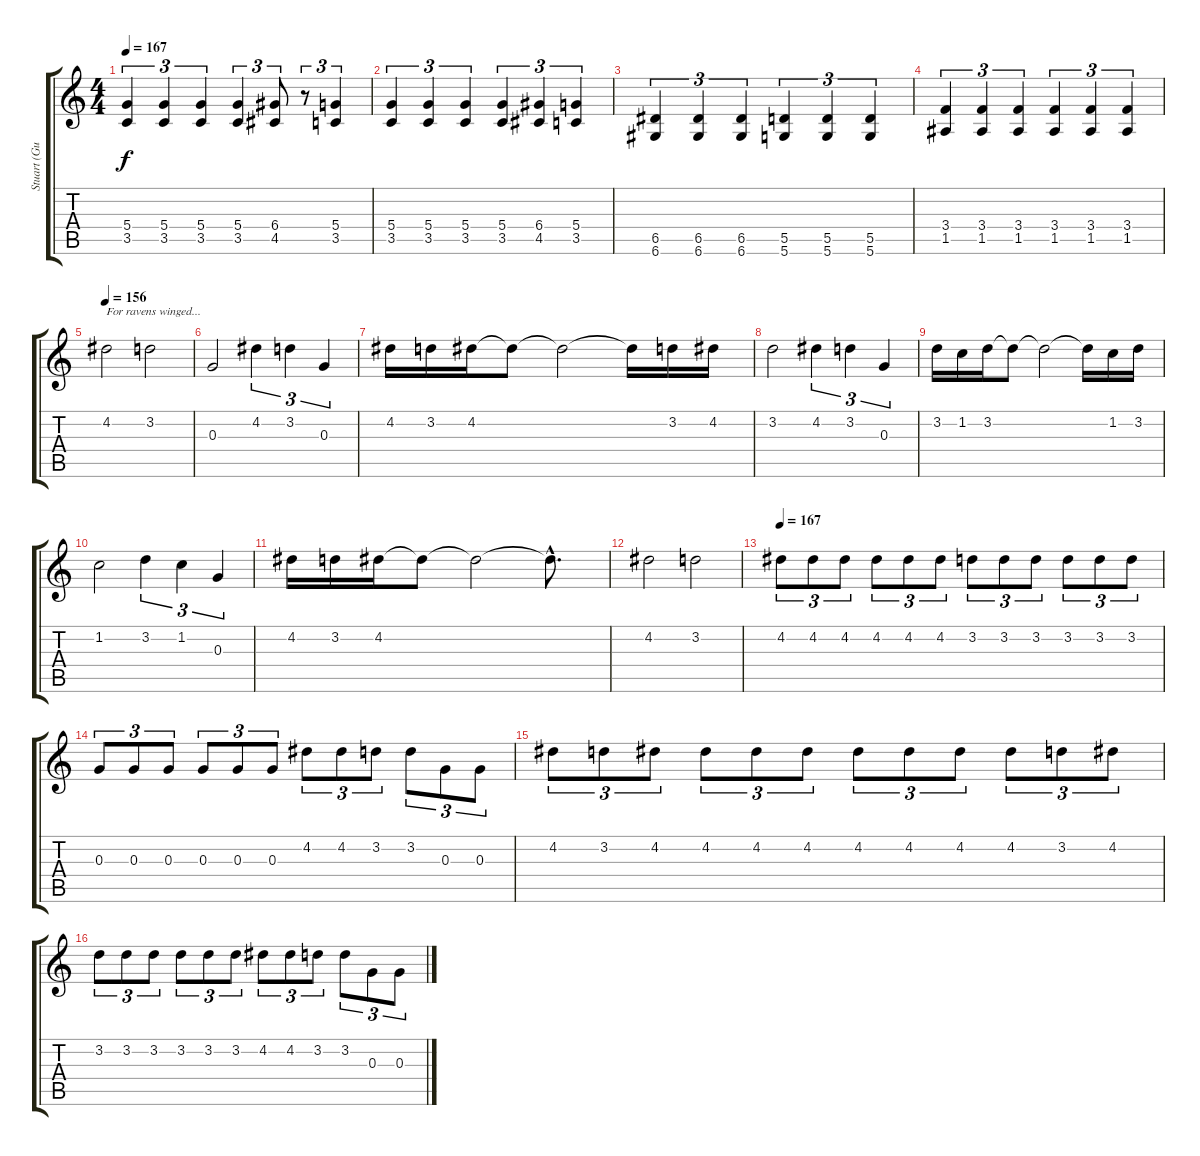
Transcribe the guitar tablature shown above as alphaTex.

\track ("Stuart (Guitar)" "Stuart (Gu") {instrument distortionguitar}
\staff {score tabs}
\tuning (E4 B3 G3 D3 A2 D2) {hide}
\ts (4 4)
\tempo 167
\clef g2
\ks c
(5.4 3.5).4{tu (3 2) dy f} (5.4 3.5).4{tu (3 2)} (5.4 3.5).4{tu (3 2)} (5.4 3.5).4{tu (3 2)} (6.4 4.5).8{tu (3 2)} r.8{tu (3 2)} (5.4 3.5).4{tu (3 2)} |
(5.4 3.5).4{tu (3 2)} (5.4 3.5).4{tu (3 2)} (5.4 3.5).4{tu (3 2)} (5.4 3.5).4{tu (3 2)} (6.4 4.5).4{tu (3 2)} (5.4 3.5).4{tu (3 2)} |
(6.5 6.6).4{tu (3 2)} (6.5 6.6).4{tu (3 2)} (6.5 6.6).4{tu (3 2)} (5.5 5.6).4{tu (3 2)} (5.5 5.6).4{tu (3 2)} (5.5 5.6).4{tu (3 2)} |
(3.4 1.5).4{tu (3 2)} (3.4 1.5).4{tu (3 2)} (3.4 1.5).4{tu (3 2)} (3.4 1.5).4{tu (3 2)} (3.4 1.5).4{tu (3 2)} (3.4 1.5).4{tu (3 2)} |
\tempo 156
4.2.2{txt "For ravens winged..."} 3.2.2 |
0.3.2 4.2.4{tu (3 2)} 3.2.4{tu (3 2)} 0.3.4{tu (3 2)} |
4.2.16 3.2.16 4.2.16 4.2{t}.8 4.2{t}.2 4.2{t}.16 3.2.16 4.2.16 |
3.2.2 4.2.4{tu (3 2)} 3.2.4{tu (3 2)} 0.3.4{tu (3 2)} |
3.2.16 1.2.16 3.2.16 3.2{t}.8 3.2{t}.2 3.2{t}.16 1.2.16 3.2.16 |
1.2.2 3.2.4{tu (3 2)} 1.2.4{tu (3 2)} 0.3.4{tu (3 2)} |
4.2.16 3.2.16 4.2.16 4.2{t}.8 4.2{t}.2 4.2{hac t}.8{d} |
4.2.2 3.2.2 |
\tempo 167
4.2.8{tu (3 2)} 4.2.8{tu (3 2)} 4.2.8{tu (3 2)} 4.2.8{tu (3 2)} 4.2.8{tu (3 2)} 4.2.8{tu (3 2)} 3.2.8{tu (3 2)} 3.2.8{tu (3 2)} 3.2.8{tu (3 2)} 3.2.8{tu (3 2)} 3.2.8{tu (3 2)} 3.2.8{tu (3 2)} |
0.3.8{tu (3 2)} 0.3.8{tu (3 2)} 0.3.8{tu (3 2)} 0.3.8{tu (3 2)} 0.3.8{tu (3 2)} 0.3.8{tu (3 2)} 4.2.8{tu (3 2)} 4.2.8{tu (3 2)} 3.2.8{tu (3 2)} 3.2.8{tu (3 2)} 0.3.8{tu (3 2)} 0.3.8{tu (3 2)} |
4.2.8{tu (3 2)} 3.2.8{tu (3 2)} 4.2.8{tu (3 2)} 4.2.8{tu (3 2)} 4.2.8{tu (3 2)} 4.2.8{tu (3 2)} 4.2.8{tu (3 2)} 4.2.8{tu (3 2)} 4.2.8{tu (3 2)} 4.2.8{tu (3 2)} 3.2.8{tu (3 2)} 4.2.8{tu (3 2)} |
3.2.8{tu (3 2)} 3.2.8{tu (3 2)} 3.2.8{tu (3 2)} 3.2.8{tu (3 2)} 3.2.8{tu (3 2)} 3.2.8{tu (3 2)} 4.2.8{tu (3 2)} 4.2.8{tu (3 2)} 3.2.8{tu (3 2)} 3.2.8{tu (3 2)} 0.3.8{tu (3 2)} 0.3.8{tu (3 2)}
